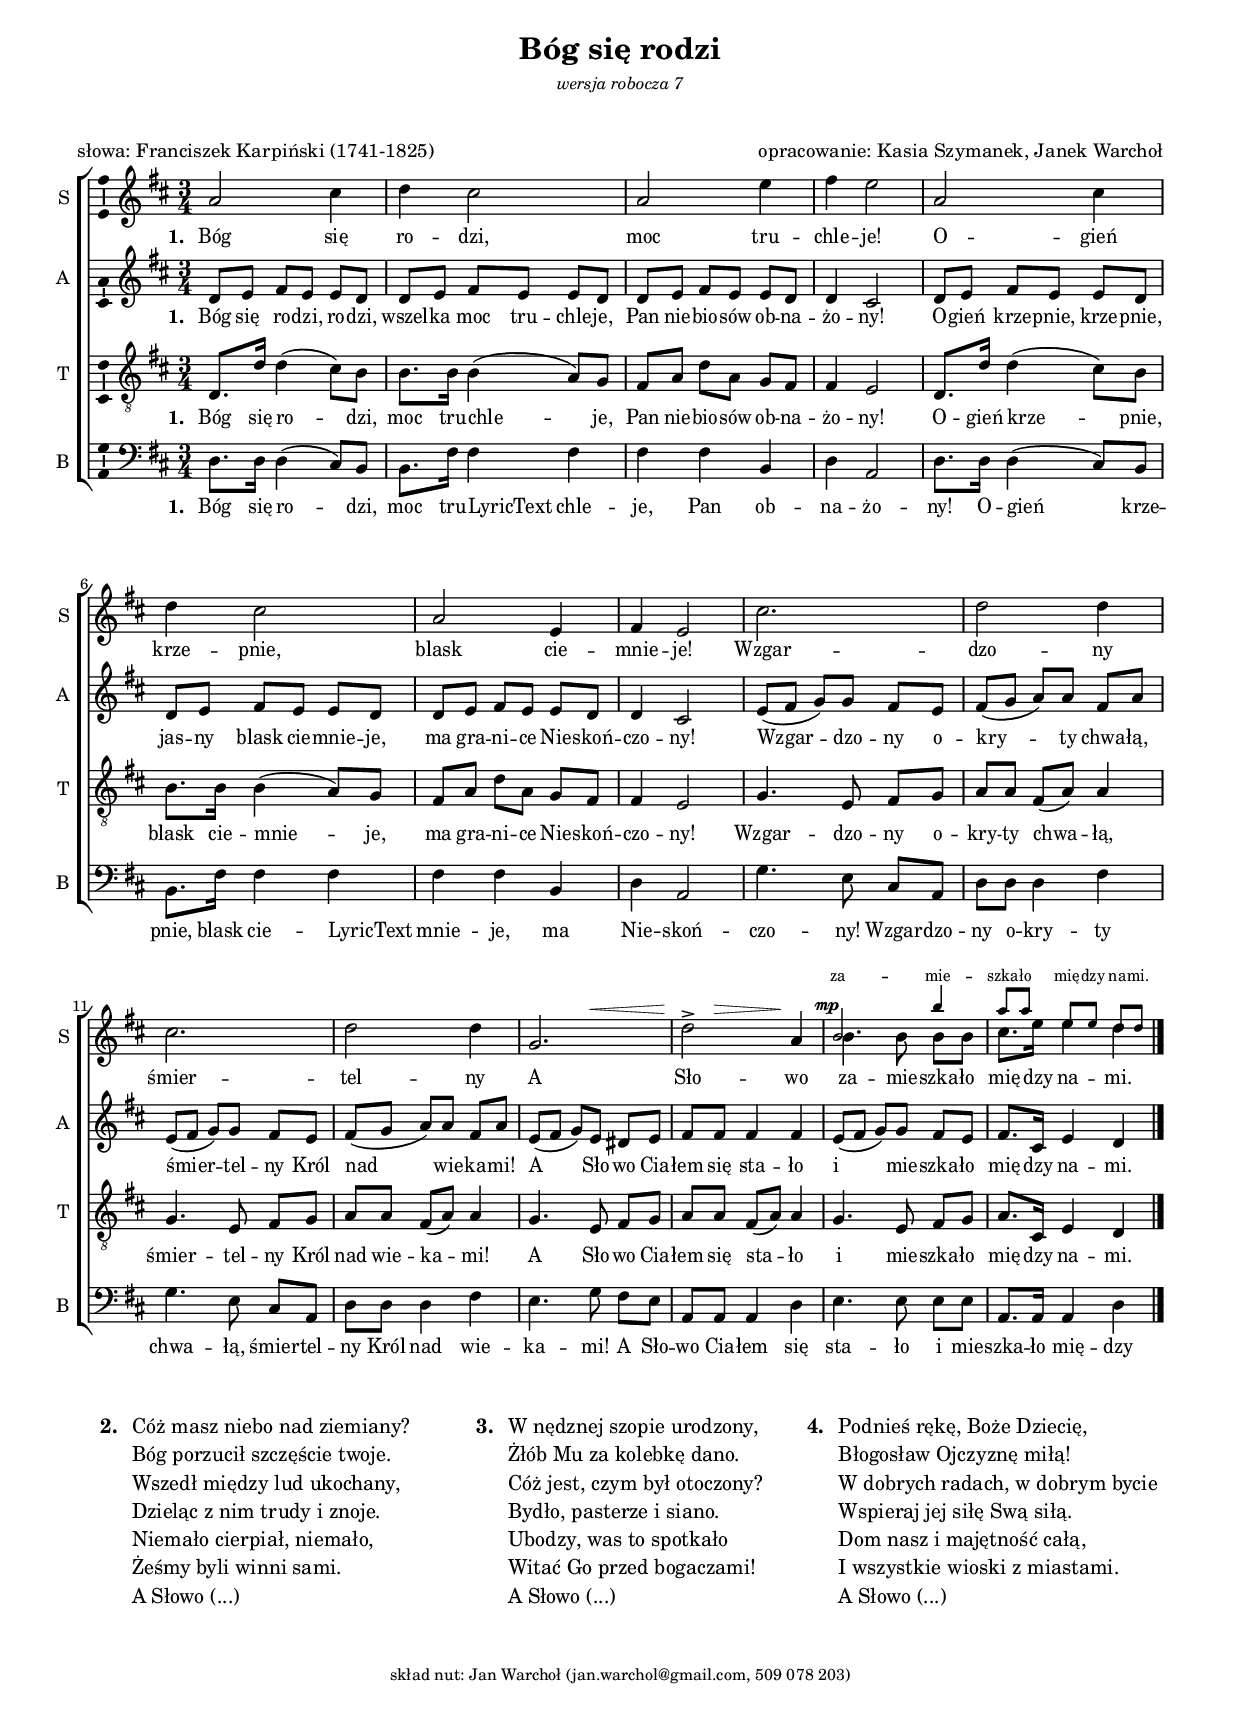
\version "2.19.0"
#(ly:set-option 'strokeadjust #t)

\header {
  title = \markup "Bóg się rodzi"
  subsubtitle = \markup \column { \normal-text \italic "wersja robocza 7" " " " " }
  poet = "słowa: Franciszek Karpiński (1741-1825)"
  composer = "opracowanie: Kasia Szymanek, Janek Warchoł"
}

%--------------------------------MELODIA
metrumitp = {
  \key d \major
  \time 3/4
  \set Timing.beamExceptions = #'()
  \tempo ""
}
melodiaSopranu =
\relative f' {
  \metrumitp
  a2 cis4 |
  d4 cis2 |
  a2 e'4 |
  fis4 e2 |
  a,2 cis4 |
  d4 cis2 |
  a2 e4 |
  fis4 e2 |
  \repeat unfold 2 {
    cis'2. |
    d2 d4 |
  }
  \override Hairpin.height = #0.5
  \override Hairpin.thickness = #0.6
  << g,2. { s4. s \< } >> |
  << d'2\! -> { s8 s4\> s8\! } >> a4 |
  <<
    {
      b4. b8 b b |
      cis8. e16 e4 d |
    }
    \new Voice = sopranPierwszy {
      \voiceOne
      \set fontSize = #-2
      b2-\tweak X-offset -2 ^\mp b'4 |
      a8 a e e d d |
    }
    \new Lyrics \with { alignAboveContext = sopran }
    \lyricsto sopranPierwszy \lyricmode {
      \set fontSize = #-2
      za -- mie -- szka -- ło mię -- dzy na -- mi.
    }
  >>
  \bar "|."
}

melodiaAltu =
\relative f' {
  \metrumitp
  \repeat unfold 2 {
    d8 e fis e e d |
    d8 e fis e e d |
    d8 e fis e e d |
    d4 cis2 |
  }
  \repeat unfold 2 {
    e8( fis g) g fis e |
    fis8( g a) a fis a |
  }
  e8( fis g) e8 dis e |
  fis8 fis fis4 fis |
  e8( fis g) g8 fis e |
  fis8. cis16 e4 d |
  \bar "|."
}

melodiaTenorow =
\relative f {
  \metrumitp
  \repeat unfold 2 {
    d8. d'16 d4( cis8) b |
    b8. b16 b4( a8) g |
    fis8 a d a g fis |
    fis4 e2 |
  }
  \repeat unfold 3 {
    g4. e8 fis g |
    a8 a fis( a) a4 |
  }
  g4. e8 fis g |
  a8. cis,16 e4 d |
  \bar "|."
}

melodiaBasow =
\relative f {
  \metrumitp
  \repeat unfold 2 {
    d8. d16 d4( cis8) b |
    b8. fis'16 fis4 fis |
    fis4 fis b, |
    d4 a2 |
  }
  \repeat unfold 2 {
    g'4. e8 cis a |
    d8 d d4 fis |
  }
  e4. g8 fis e |
  a,8 a a4 d |
  e4. e8 e e |
  a,8. a16 a4 d |
  \bar "|."
}
akordy = \chordmode {
}

%--------------------------------SŁOWA

wzgardzony = \lyricmode {
  Wzgar -- dzo -- ny o -- kry -- ty chwa -- łą,
  śmier -- tel -- ny Król nad wie -- ka -- mi!
  A Sło -- wo Cia -- łem się sta -- ło
  i mie -- szka -- ło mię -- dzy na -- mi.
  i mie -- szka -- ło mię -- dzy na -- mi.
}

tekstSopranu = \lyricmode {
  \set stanza = "1. "
  Bóg się ro -- dzi, moc  tru -- chle -- je!
  O -- gień krze -- pnie, blask cie -- mnie -- je!
  Wzgar -- dzo -- ny \break śmier -- tel -- ny
  A Sło -- wo
  za -- mie -- szka -- ło mię -- dzy na -- mi.
}
tekstAltu = \lyricmode {
  \set stanza = "1. "
  Bóg się ro -- dzi, ro -- dzi, wszel -- ka moc  tru -- chle -- je,
  Pan nie -- bio -- sów ob -- na -- żo -- ny!
  O -- gień krze -- pnie,  krze -- pnie, jas -- ny blask cie -- mnie -- je,
  ma gra -- ni -- ce Nie -- skoń -- czo -- ny!
  \wzgardzony
}
tekstTenorow = \lyricmode {
  \set stanza = "1. "
  Bóg się ro -- dzi, moc  tru -- chle -- je,
  Pan nie -- bio -- sów ob -- na -- żo -- ny!
  O -- gień krze -- pnie, blask cie -- mnie -- je,
  ma gra -- ni -- ce Nie -- skoń -- czo -- ny!
  \wzgardzony
}
tekstBasow = \lyricmode {
  \set stanza = "1. "
  Bóg się ro -- dzi, moc  tru -- \once \tweak X-offset 0 LyricText chle -- je,
  Pan ob -- na -- żo -- ny!
  O -- gień krze -- pnie, blask cie -- \once \tweak X-offset 0 LyricText mnie -- je,
  ma Nie -- skoń -- czo -- ny!
  \wzgardzony
}

zwrotkaII = \markup \column {
  "Cóż masz niebo nad ziemiany? "
  "Bóg porzucił szczęście twoje."
  "Wszedł między lud ukochany,"
  "Dzieląc z nim trudy i znoje."
  "Niemało cierpiał, niemało,"
  "Żeśmy byli winni sami."
  "A Słowo (...)"
}
zwrotkaIII = \markup \column {
  "W nędznej szopie urodzony, "
  "Żłób Mu za kolebkę dano."
  "Cóż jest, czym był otoczony?"
  "Bydło, pasterze i siano."
  "Ubodzy, was to spotkało"
  "Witać Go przed bogaczami!"
  "A Słowo (...)"
}
zwrotkaIV = \markup \column {
  "Podnieś rękę, Boże Dziecię,"
  "Błogosław Ojczyznę miłą!"
  "W dobrych radach, w dobrym bycie"
  "Wspieraj jej siłę Swą siłą."
  "Dom nasz i majętność całą,"
  "I wszystkie wioski z miastami."
  "A Słowo (...)"
}
zwrotkaV = \markup {
}

%--------------------------------USTAWIENIA

#(set-global-staff-size 16.5)

\paper {
  indent = 2 \mm
  system-count = 3
  short-indent = 2 \mm
  left-margin = 13 \mm
  right-margin = 13 \mm
  top-markup-spacing #'basic-distance = 5
  markup-system-spacing #'basic-distance = 18
  system-system-spacing #'basic-distance = 18
  system-system-spacing #'padding = 1
  score-markup-spacing #'basic-distance = 15
  %ragged-last-bottom = ##f
}

#(define powiekszenie-zwrotek '(1.05 . 1.1))
#(define interlinia '(baseline-skip . 3)) % 3 is Lily default
odstepMiedzyZwrotkami = \markup \vspace #2
odstepOdNumeruDoZwrotki = \markup \hspace #1

\layout {
  \override LyricText #'stencil =
  #(lambda (grob)
     (ly:stencil-scale (lyric-text::print grob) 0.9 1))
}

%--------------------------------STRUKTURA

\score {
  \new ChoirStaff <<
    \new ChordNames {
      \germanChords
      \set chordNameLowercaseMinor = ##t
      \akordy
    }
    \new Staff = sopran {
      \clef treble
      \set Staff.instrumentName = "S "
      \set Staff.shortInstrumentName = "S "
      \new Voice = sopran
      \with { \consists "Ambitus_engraver" } {
        \set Staff.midiInstrument = "clarinet"
        \dynamicUp
        \tupletUp
        \melodiaSopranu
      }
    }
    \new Lyrics \lyricsto sopran \tekstSopranu

    \new Staff = alt
    \with { \consists "Ambitus_engraver" } {
      \clef treble
      \set Staff.instrumentName = "A "
      \set Staff.shortInstrumentName = "A "
      \new Voice = alt {
        \set Staff.midiInstrument = "clarinet"
        \dynamicUp
        \tupletUp
        \melodiaAltu
      }
    }
    \new Lyrics \lyricsto alt \tekstAltu

    \new Staff = tenor
    \with { \consists "Ambitus_engraver" } {
      \clef "treble_8"
      \set Staff.instrumentName = "T "
      \set Staff.shortInstrumentName = "T "
      \new Voice = tenor {
        \set Staff.midiInstrument = "clarinet"
        \dynamicUp
        \tupletUp
        \melodiaTenorow
      }
    }
    \new Lyrics \lyricsto tenor \tekstTenorow

    \new Staff = bas
    \with { \consists "Ambitus_engraver" } {
      \clef bass
      \set Staff.instrumentName = "B "
      \set Staff.shortInstrumentName = "B "
      \new Voice = bas {
        \set Staff.midiInstrument = "clarinet"
        \dynamicUp
        \tupletUp
        \melodiaBasow
      }
    }
    \new Lyrics \lyricsto bas \tekstBasow
  >>
  \layout {
  }
  \midi {
    \tempo 4=85
  }
}

\markup {
  \fill-line {
    \scale #powiekszenie-zwrotek {
      \null

      \override #interlinia
      \line {
        \bold
        "2."
        \odstepOdNumeruDoZwrotki
        \zwrotkaII
      }

      \null

      \override #interlinia
      \line {
        \bold
        "3."
        \odstepOdNumeruDoZwrotki
        \zwrotkaIII
      }

      \null

      \override #interlinia
      \line {
        \bold
        "4."
        \odstepOdNumeruDoZwrotki
        \zwrotkaIV
      }

      \null
    }
  }
}

%--------------------------------STOPKA

\paper {
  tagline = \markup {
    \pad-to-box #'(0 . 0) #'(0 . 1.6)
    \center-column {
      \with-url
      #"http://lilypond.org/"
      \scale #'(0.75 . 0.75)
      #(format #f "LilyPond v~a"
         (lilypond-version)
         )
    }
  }

  oddFooterMarkup = \markup {
    \override #'(baseline-skip . 1)
    \column {
      \fill-line {
        %% Copyright header field only on first page in each bookpart.
        \on-the-fly #part-first-page {
          \override #'(baseline-skip . 2)
          \center-column {
            \scale #'(1 . 1)
            \fromproperty #'header:copyright
            \scale #'(0.85 . 0.85)
            "skład nut: Jan Warchoł (jan.warchol@gmail.com, 509 078 203)"
          }
        }
      }
      \fill-line {
        %% Tagline header field only on last page in the book.
        \on-the-fly #last-page \fromproperty #'header:tagline
      }
    }
  }
}
